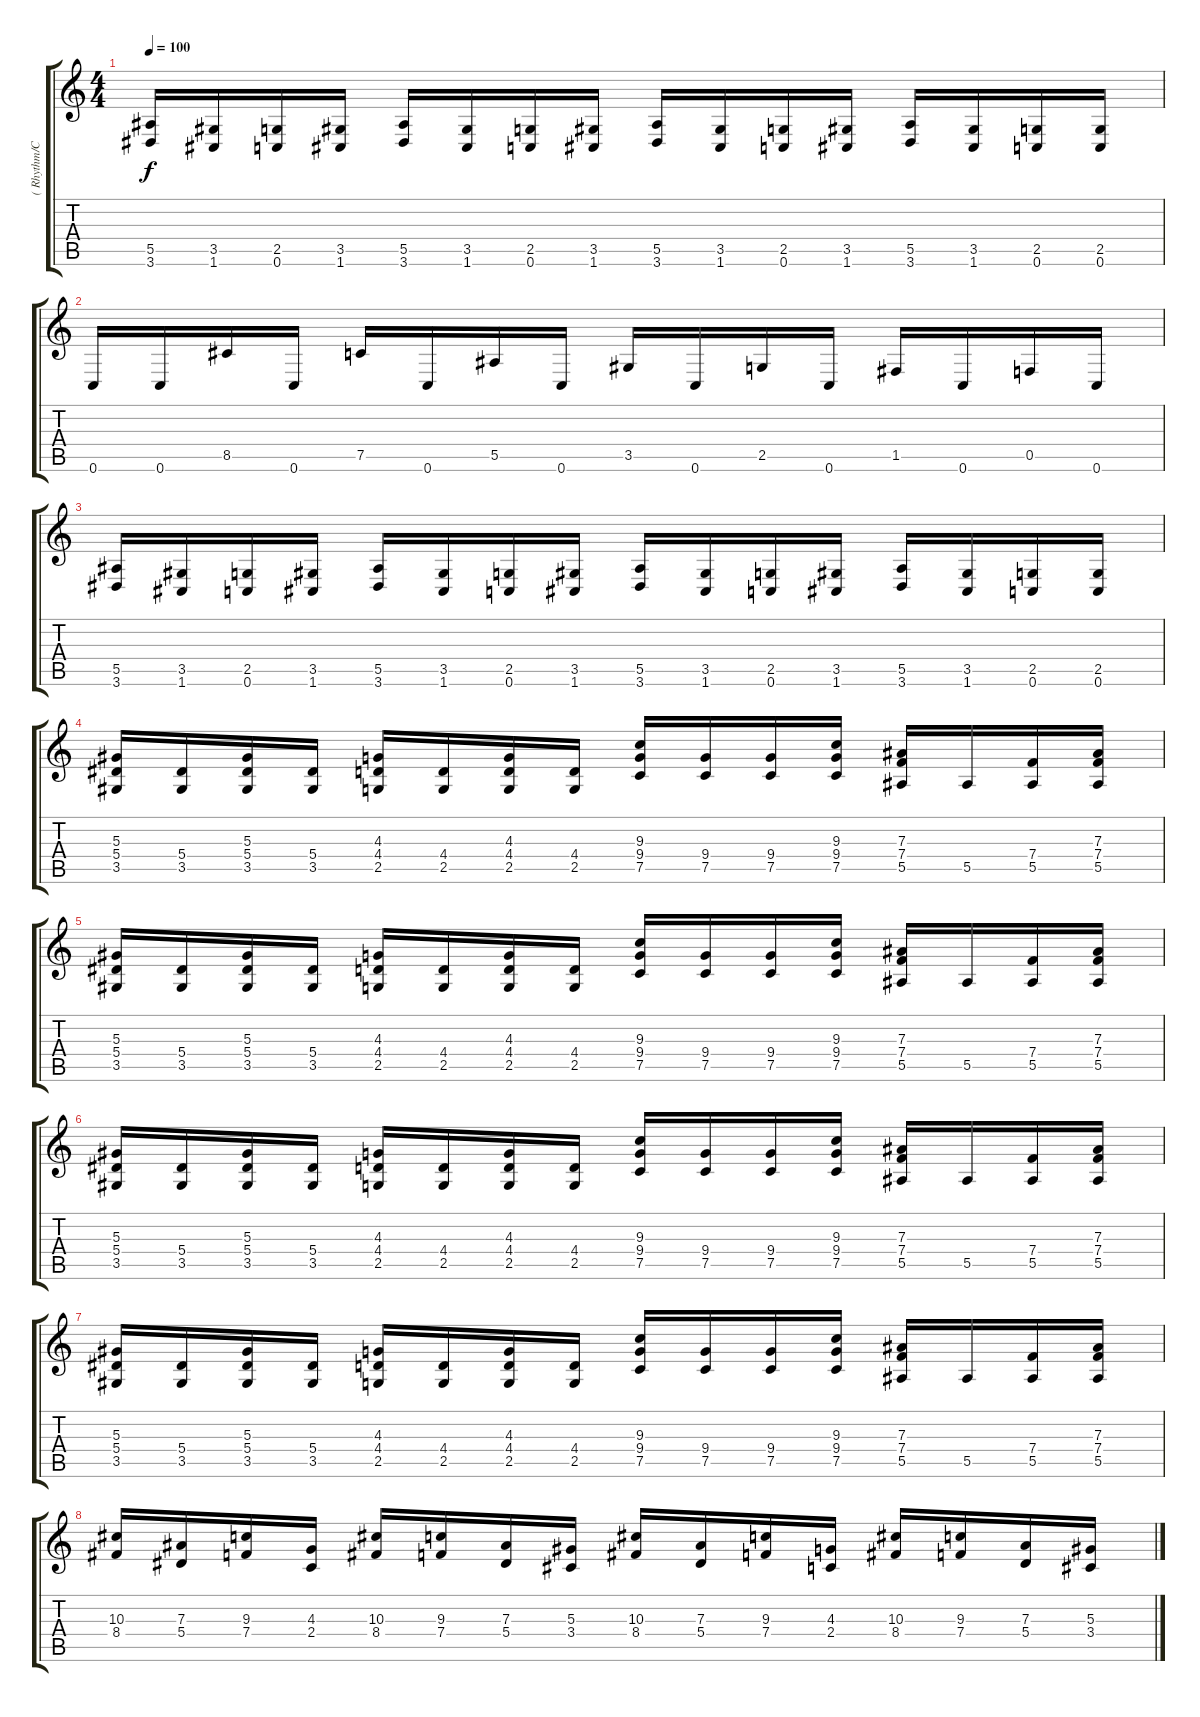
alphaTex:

\track ("( Rhythm/Clean )" "( Rhythm/C") {instrument distortionguitar}
\staff {score tabs}
\tuning (C4 G3 Eb3 Bb2 F2 C2) {hide}
\ts (4 4)
\tempo 100
\clef g2
\ks c
(5.5 3.6).16{dy f} (3.5 1.6).16 (2.5 0.6).16 (3.5 1.6).16 (5.5 3.6).16 (3.5 1.6).16 (2.5 0.6).16 (3.5 1.6).16 (5.5 3.6).16 (3.5 1.6).16 (2.5 0.6).16 (3.5 1.6).16 (5.5 3.6).16 (3.5 1.6).16 (2.5 0.6).16 (2.5 0.6).16 |
0.6.16 0.6.16 8.5.16 0.6.16 7.5.16 0.6.16 5.5.16 0.6.16 3.5.16 0.6.16 2.5.16 0.6.16 1.5.16 0.6.16 0.5.16 0.6.16 |
(5.5 3.6).16 (3.5 1.6).16 (2.5 0.6).16 (3.5 1.6).16 (5.5 3.6).16 (3.5 1.6).16 (2.5 0.6).16 (3.5 1.6).16 (5.5 3.6).16 (3.5 1.6).16 (2.5 0.6).16 (3.5 1.6).16 (5.5 3.6).16 (3.5 1.6).16 (2.5 0.6).16 (2.5 0.6).16 |
(5.3 5.4 3.5).16 (5.4 3.5).16 (5.3 5.4 3.5).16 (5.4 3.5).16 (4.3 4.4 2.5).16 (4.4 2.5).16 (4.3 4.4 2.5).16 (4.4 2.5).16 (9.3 9.4 7.5).16 (9.4 7.5).16 (9.4 7.5).16 (9.3 9.4 7.5).16 (7.3 7.4 5.5).16 5.5.16 (7.4 5.5).16 (7.3 7.4 5.5).16 |
(5.3 5.4 3.5).16 (5.4 3.5).16 (5.3 5.4 3.5).16 (5.4 3.5).16 (4.3 4.4 2.5).16 (4.4 2.5).16 (4.3 4.4 2.5).16 (4.4 2.5).16 (9.3 9.4 7.5).16 (9.4 7.5).16 (9.4 7.5).16 (9.3 9.4 7.5).16 (7.3 7.4 5.5).16 5.5.16 (7.4 5.5).16 (7.3 7.4 5.5).16 |
(5.3 5.4 3.5).16 (5.4 3.5).16 (5.3 5.4 3.5).16 (5.4 3.5).16 (4.3 4.4 2.5).16 (4.4 2.5).16 (4.3 4.4 2.5).16 (4.4 2.5).16 (9.3 9.4 7.5).16 (9.4 7.5).16 (9.4 7.5).16 (9.3 9.4 7.5).16 (7.3 7.4 5.5).16 5.5.16 (7.4 5.5).16 (7.3 7.4 5.5).16 |
(5.3 5.4 3.5).16 (5.4 3.5).16 (5.3 5.4 3.5).16 (5.4 3.5).16 (4.3 4.4 2.5).16 (4.4 2.5).16 (4.3 4.4 2.5).16 (4.4 2.5).16 (9.3 9.4 7.5).16 (9.4 7.5).16 (9.4 7.5).16 (9.3 9.4 7.5).16 (7.3 7.4 5.5).16 5.5.16 (7.4 5.5).16 (7.3 7.4 5.5).16 |
(10.3 8.4).16 (7.3 5.4).16 (9.3 7.4).16 (4.3 2.4).16 (10.3 8.4).16 (9.3 7.4).16 (7.3 5.4).16 (5.3 3.4).16 (10.3 8.4).16 (7.3 5.4).16 (9.3 7.4).16 (4.3 2.4).16 (10.3 8.4).16 (9.3 7.4).16 (7.3 5.4).16 (5.3 3.4).16
